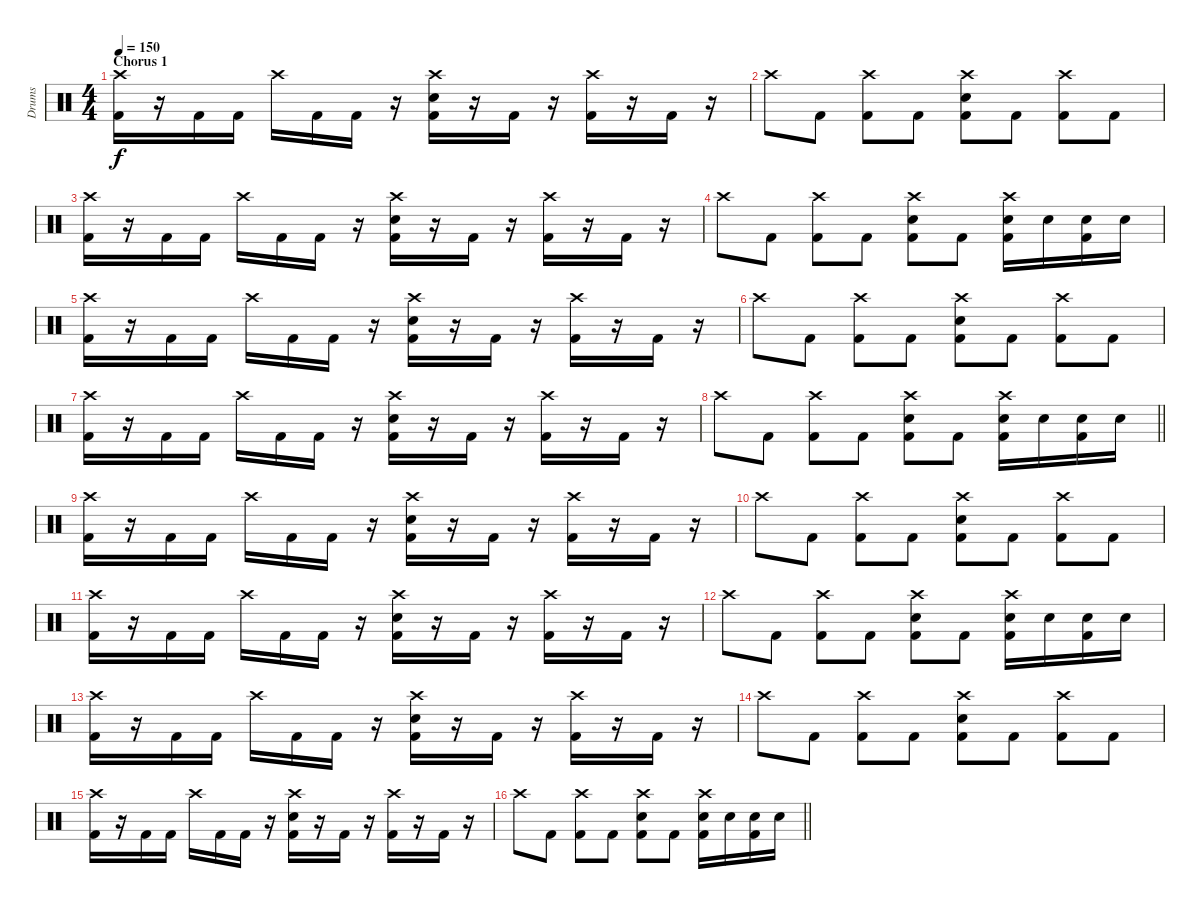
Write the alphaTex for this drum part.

\track ("Drums" "Drums") {instrument percussion}
\staff {score}
\articulation defaults
\ts (4 4)
\section ("" "Chorus 1")
\tempo 150
\clef neutral
\ks c
("Crash high (hit)" "Kick (hit) 2").16{dy f} r.16 "Kick (hit) 2".16 "Kick (hit) 2".16 "Crash high (hit)".16 "Kick (hit) 2".16 "Kick (hit) 2".16 r.16 ("Crash high (hit)" "Snare (hit) 2" "Kick (hit) 2").16 r.16 "Kick (hit) 2".16 r.16 ("Crash high (hit)" "Kick (hit) 2").16 r.16 "Kick (hit) 2".16 r.16 |
"Crash high (hit)".8 "Kick (hit) 2".8 ("Crash high (hit)" "Kick (hit) 2").8 "Kick (hit) 2".8 ("Crash high (hit)" "Snare (hit) 2" "Kick (hit) 2").8 "Kick (hit) 2".8 ("Crash high (hit)" "Kick (hit) 2").8 "Kick (hit) 2".8 |
("Crash high (hit)" "Kick (hit) 2").16 r.16 "Kick (hit) 2".16 "Kick (hit) 2".16 "Crash high (hit)".16 "Kick (hit) 2".16 "Kick (hit) 2".16 r.16 ("Crash high (hit)" "Snare (hit) 2" "Kick (hit) 2").16 r.16 "Kick (hit) 2".16 r.16 ("Crash high (hit)" "Kick (hit) 2").16 r.16 "Kick (hit) 2".16 r.16 |
"Crash high (hit)".8 "Kick (hit) 2".8 ("Crash high (hit)" "Kick (hit) 2").8 "Kick (hit) 2".8 ("Crash high (hit)" "Snare (hit) 2" "Kick (hit) 2").8 "Kick (hit) 2".8 ("Crash high (hit)" "Snare (hit) 2" "Kick (hit) 2").16 "Snare (hit) 2".16 ("Snare (hit) 2" "Kick (hit) 2").16 "Snare (hit) 2".16 |
("Crash high (hit)" "Kick (hit) 2").16 r.16 "Kick (hit) 2".16 "Kick (hit) 2".16 "Crash high (hit)".16 "Kick (hit) 2".16 "Kick (hit) 2".16 r.16 ("Crash high (hit)" "Snare (hit) 2" "Kick (hit) 2").16 r.16 "Kick (hit) 2".16 r.16 ("Crash high (hit)" "Kick (hit) 2").16 r.16 "Kick (hit) 2".16 r.16 |
"Crash high (hit)".8 "Kick (hit) 2".8 ("Crash high (hit)" "Kick (hit) 2").8 "Kick (hit) 2".8 ("Crash high (hit)" "Snare (hit) 2" "Kick (hit) 2").8 "Kick (hit) 2".8 ("Crash high (hit)" "Kick (hit) 2").8 "Kick (hit) 2".8 |
("Crash high (hit)" "Kick (hit) 2").16 r.16 "Kick (hit) 2".16 "Kick (hit) 2".16 "Crash high (hit)".16 "Kick (hit) 2".16 "Kick (hit) 2".16 r.16 ("Crash high (hit)" "Snare (hit) 2" "Kick (hit) 2").16 r.16 "Kick (hit) 2".16 r.16 ("Crash high (hit)" "Kick (hit) 2").16 r.16 "Kick (hit) 2".16 r.16 |
\barLineRight lightlight "Crash high (hit)".8 "Kick (hit) 2".8
("Crash high (hit)" "Kick (hit) 2").8 "Kick (hit) 2".8 ("Crash high (hit)" "Snare (hit) 2" "Kick (hit) 2").8 "Kick (hit) 2".8 ("Crash high (hit)" "Snare (hit) 2" "Kick (hit) 2").16 "Snare (hit) 2".16 ("Snare (hit) 2" "Kick (hit) 2").16 "Snare (hit) 2".16 |
("Crash high (hit)" "Kick (hit) 2").16 r.16 "Kick (hit) 2".16 "Kick (hit) 2".16 "Crash high (hit)".16 "Kick (hit) 2".16 "Kick (hit) 2".16 r.16 ("Crash high (hit)" "Snare (hit) 2" "Kick (hit) 2").16 r.16 "Kick (hit) 2".16 r.16 ("Crash high (hit)" "Kick (hit) 2").16 r.16 "Kick (hit) 2".16 r.16 |
"Crash high (hit)".8 "Kick (hit) 2".8 ("Crash high (hit)" "Kick (hit) 2").8 "Kick (hit) 2".8 ("Crash high (hit)" "Snare (hit) 2" "Kick (hit) 2").8 "Kick (hit) 2".8 ("Crash high (hit)" "Kick (hit) 2").8 "Kick (hit) 2".8 |
("Crash high (hit)" "Kick (hit) 2").16 r.16 "Kick (hit) 2".16 "Kick (hit) 2".16 "Crash high (hit)".16 "Kick (hit) 2".16 "Kick (hit) 2".16 r.16 ("Crash high (hit)" "Snare (hit) 2" "Kick (hit) 2").16 r.16 "Kick (hit) 2".16 r.16 ("Crash high (hit)" "Kick (hit) 2").16 r.16 "Kick (hit) 2".16 r.16 |
"Crash high (hit)".8 "Kick (hit) 2".8 ("Crash high (hit)" "Kick (hit) 2").8 "Kick (hit) 2".8 ("Crash high (hit)" "Snare (hit) 2" "Kick (hit) 2").8 "Kick (hit) 2".8 ("Crash high (hit)" "Snare (hit) 2" "Kick (hit) 2").16 "Snare (hit) 2".16 ("Snare (hit) 2" "Kick (hit) 2").16 "Snare (hit) 2".16 |
("Crash high (hit)" "Kick (hit) 2").16 r.16 "Kick (hit) 2".16 "Kick (hit) 2".16 "Crash high (hit)".16 "Kick (hit) 2".16 "Kick (hit) 2".16 r.16 ("Crash high (hit)" "Snare (hit) 2" "Kick (hit) 2").16 r.16 "Kick (hit) 2".16 r.16 ("Crash high (hit)" "Kick (hit) 2").16 r.16 "Kick (hit) 2".16 r.16 |
"Crash high (hit)".8 "Kick (hit) 2".8 ("Crash high (hit)" "Kick (hit) 2").8 "Kick (hit) 2".8 ("Crash high (hit)" "Snare (hit) 2" "Kick (hit) 2").8 "Kick (hit) 2".8 ("Crash high (hit)" "Kick (hit) 2").8 "Kick (hit) 2".8 |
("Crash high (hit)" "Kick (hit) 2").16 r.16 "Kick (hit) 2".16 "Kick (hit) 2".16 "Crash high (hit)".16 "Kick (hit) 2".16 "Kick (hit) 2".16 r.16 ("Crash high (hit)" "Snare (hit) 2" "Kick (hit) 2").16 r.16 "Kick (hit) 2".16 r.16 ("Crash high (hit)" "Kick (hit) 2").16 r.16 "Kick (hit) 2".16 r.16 |
\barLineRight lightlight "Crash high (hit)".8 "Kick (hit) 2".8
("Crash high (hit)" "Kick (hit) 2").8 "Kick (hit) 2".8 ("Crash high (hit)" "Snare (hit) 2" "Kick (hit) 2").8 "Kick (hit) 2".8 ("Crash high (hit)" "Snare (hit) 2" "Kick (hit) 2").16 "Snare (hit) 2".16 ("Snare (hit) 2" "Kick (hit) 2").16 "Snare (hit) 2".16
